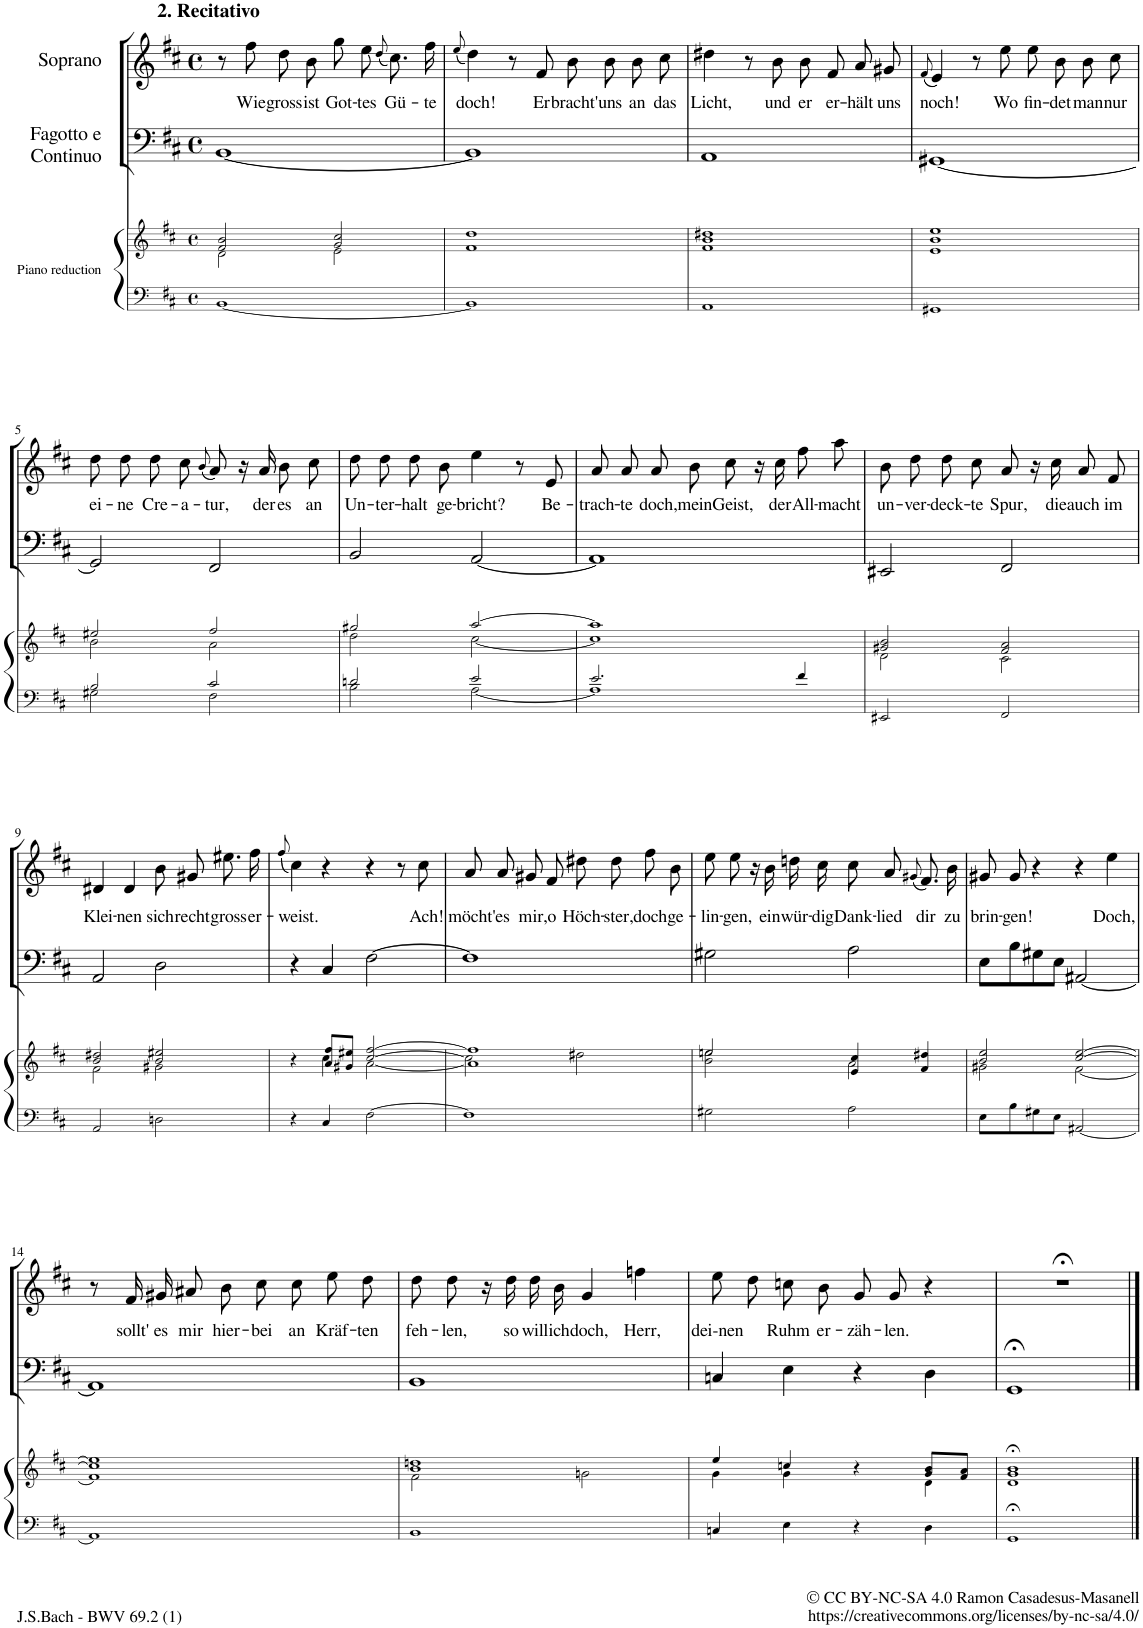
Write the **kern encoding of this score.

**kern	**kern	**kern	**kern	**text
*part3	*part3	*part2	*part1	*part1
*staff4	*staff3	*staff2	*staff1	*staff1
*I"Piano reduction	*	*I"Fagotto e Continuo	*I"Soprano	*
*I'Pno	*	*	*	*
*stria5	*stria5	*	*	*
*clefF4	*clefG2	*clefF4	*clefG2	*
*k[f#c#]	*k[f#c#]	*k[f#c#]	*k[f#c#]	*
*M4/4	*M4/4	*M4/4	*M4/4	*
*met(c)	*met(c)	*met(c)	*met(c)	*
=1	=1	=1	=1	=1
*	*^	*	*	*
!	!	!	!	!LO:TX:a:B:t=2. Recitativo	!
[1BB	2f#/ 2b/	2d\	[1BB	8r	.
!	!	!	!	!	!LO:LY:b
.	.	.	.	8ff#\	Wie
!	!	!	!	!	!LO:LY:b
.	.	.	.	8dd\L	gross
!	!	!	!	!	!LO:LY:b
.	.	.	.	8b\J	ist
!	!	!	!	!	!LO:LY:b
.	2g/ 2cc#/	2e\	.	8gg\L	Got-
!	!	!	!	!	!LO:LY:b
.	.	.	.	8ee\J	tes
.	.	.	.	(8qdd/	.
!	!	!	!	!	!LO:LY:b
.	.	.	.	8.cc#\L)	Gü-
!	!	!	!	!	!LO:LY:b
.	.	.	.	16ff#\Jk	te
*	*v	*v	*	*	*
=2	=2	=2	=2	=2
.	.	.	(8qee/	.
!	!	!	!	!LO:LY:b
1BB]	1f# 1dd	1BB]	4dd\)	doch!
.	.	.	8r	.
!	!	!	!	!LO:LY:b
.	.	.	8f#/	Er
!	!	!	!	!LO:LY:b
.	.	.	8b\L	bracht'
!	!	!	!	!LO:LY:b
.	.	.	8b\J	uns
!	!	!	!	!LO:LY:b
.	.	.	8b\L	an
!	!	!	!	!LO:LY:b
.	.	.	8cc#\J	das
=3	=3	=3	=3	=3
!	!	!	!	!LO:LY:b
1AA	1f# 1b 1dd#X	1AA	4dd#X\	Licht,
.	.	.	8r	.
!	!	!	!	!LO:LY:b
.	.	.	8b\	und
!	!	!	!	!LO:LY:b
.	.	.	8b/L	er
!	!	!	!	!LO:LY:b
.	.	.	8f#/J	er-
!	!	!	!	!LO:LY:b
.	.	.	8a/L	hält
!	!	!	!	!LO:LY:b
.	.	.	8g#X/J	uns
=4	=4	=4	=4	=4
.	.	.	(8qf#/	.
!	!	!	!	!LO:LY:b
1GG#X	1e 1b 1ee	[1GG#X	4e/)	noch!
.	.	.	8r	.
!	!	!	!	!LO:LY:b
.	.	.	8ee\	Wo
!	!	!	!	!LO:LY:b
.	.	.	8ee\L	fin-
!	!	!	!	!LO:LY:b
.	.	.	8b\J	det
!	!	!	!	!LO:LY:b
.	.	.	8b\L	man
!	!	!	!	!LO:LY:b
.	.	.	8cc#\J	nur
!!LO:LB:g=z
=5	=5	=5	=5	=5
*^	*^	*	*	*
!	!	!	!	!	!	!LO:LY:b
2B/	2G#X\	2ee#X/	2b\	2GG#/]	8dd\L	ei-
!	!	!	!	!	!	!LO:LY:b
.	.	.	.	.	8dd\J	ne
!	!	!	!	!	!	!LO:LY:b
.	.	.	.	.	8dd\L	Cre-
!	!	!	!	!	!	!LO:LY:b
.	.	.	.	.	8cc#\J	a-
.	.	.	.	.	(8qb/	.
!	!	!	!	!	!	!LO:LY:b
2c#/	2F#\	2ff#/	2a\	2FF#/	8a/)	tur,
.	.	.	.	.	16r	.
!	!	!	!	!	!	!LO:LY:b
.	.	.	.	.	16a/	der
!	!	!	!	!	!	!LO:LY:b
.	.	.	.	.	8b\L	es
!	!	!	!	!	!	!LO:LY:b
.	.	.	.	.	8cc#\J	an
=6	=6	=6	=6	=6	=6	=6
!	!	!	!	!	!	!LO:LY:b
2dn/	2B\	2gg#X/	2dd\	2BB/	8dd\L	Un-
!	!	!	!	!	!	!LO:LY:b
.	.	.	.	.	8dd\J	ter-
!	!	!	!	!	!	!LO:LY:b
.	.	.	.	.	8dd\L	halt
!	!	!	!	!	!	!LO:LY:b
.	.	.	.	.	8b\J	ge-
!	!	!	!	!	!	!LO:LY:b
2e/	[2A\	[2aa/	[2cc#\	[2AA/	4ee\	bricht?
.	.	.	.	.	8r	.
!	!	!	!	!	!	!LO:LY:b
.	.	.	.	.	8e/	Be-
=7	=7	=7	=7	=7	=7	=7
!	!	!	!	!	!	!LO:LY:b
2.e/	1A]	1aa]	1cc#]	1AA]	8a/L	trach-
!	!	!	!	!	!	!LO:LY:b
.	.	.	.	.	8a/J	te
!	!	!	!	!	!	!LO:LY:b
.	.	.	.	.	8a/L	doch,
!	!	!	!	!	!	!LO:LY:b
.	.	.	.	.	8b/J	mein
!	!	!	!	!	!	!LO:LY:b
.	.	.	.	.	8cc#\	Geist,
.	.	.	.	.	16r	.
!	!	!	!	!	!	!LO:LY:b
.	.	.	.	.	16cc#\	der
!	!	!	!	!	!	!LO:LY:b
4f#/	.	.	.	.	8ff#\L	All-
!	!	!	!	!	!	!LO:LY:b
.	.	.	.	.	8aa\J	macht
*v	*v	*	*	*	*	*
=8	=8	=8	=8	=8	=8
!	!	!	!	!	!LO:LY:b
2EE#X/	2g#X/ 2b/	2d\	2EE#X/	8b\L	un-
!	!	!	!	!	!LO:LY:b
.	.	.	.	8dd\J	ver-
!	!	!	!	!	!LO:LY:b
.	.	.	.	8dd\L	deck-
!	!	!	!	!	!LO:LY:b
.	.	.	.	8cc#\J	te
!	!	!	!	!	!LO:LY:b
2FF#/	2f#/ 2a/	2c#\	2FF#/	8a/	Spur,
.	.	.	.	16r	.
!	!	!	!	!	!LO:LY:b
.	.	.	.	16cc#\	die
!	!	!	!	!	!LO:LY:b
.	.	.	.	8a/L	auch
!	!	!	!	!	!LO:LY:b
.	.	.	.	8f#/J	im
!!LO:LB:g=z
=9	=9	=9	=9	=9	=9
!	!	!	!	!	!LO:LY:b
2AA/	2b/ 2dd#X/	2f#\	2AA/	4d#X/	Klei-
!	!	!	!	!	!LO:LY:b
.	.	.	.	4d#/	nen
!	!	!	!	!	!LO:LY:b
2Dn\	2b/ 2ee#X/	2g#X\	2D\	8b/L	sich
!	!	!	!	!	!LO:LY:b
.	.	.	.	8g#X/J	recht
!	!	!	!	!	!LO:LY:b
.	.	.	.	8.ee#X\L	gross
!	!	!	!	!	!LO:LY:b
.	.	.	.	16ff#\Jk	er-
=10	=10	=10	=10	=10	=10
.	.	.	.	(8qff#/	.
!	!	!	!	!	!LO:LY:b
4r	4r	4ryy	4r	4cc#\)	-weist.
4C#/	8a/ 8ff#/L	4cc#\	4C#/	4r	.
.	8g#X/ 8ee#X/J	.	.	.	.
[2F#\	[2cc#/ [2ff#/	[2a\	[2F#\	4r	.
.	.	.	.	8r	.
!	!	!	!	!	!LO:LY:b
.	.	.	.	8cc#\	Ach!
=11	=11	=11	=11	=11	=11
!	!	!	!	!	!LO:LY:b
1F#]	1a] 1ff#]	2cc#\]	1F#]	8a/L	möcht'
!	!	!	!	!	!LO:LY:b
.	.	.	.	8a/J	es
!	!	!	!	!	!LO:LY:b
.	.	.	.	8g#X/L	mir,
!	!	!	!	!	!LO:LY:b
.	.	.	.	8f#/J	o
!	!	!	!	!	!LO:LY:b
.	.	2dd#X\	.	8dd#X\L	Höch-
!	!	!	!	!	!LO:LY:b
.	.	.	.	8dd#\J	ster,
!	!	!	!	!	!LO:LY:b
.	.	.	.	8ff#\L	doch
!	!	!	!	!	!LO:LY:b
.	.	.	.	8b\J	ge-
=12	=12	=12	=12	=12	=12
!	!	!	!	!	!LO:LY:b
2G#X\	2ee/	2b\ 2een\	2G#X\	8ee\L	lin-
!	!	!	!	!	!LO:LY:b
.	.	.	.	8ee\J	gen,
.	.	.	.	16r	.
!	!	!	!	!	!LO:LY:b
.	.	.	.	16b\LL	ein
!	!	!	!	!	!LO:LY:b
.	.	.	.	16ddn\	wür-
!	!	!	!	!	!LO:LY:b
.	.	.	.	16cc#\JJ	dig
!	!	!	!	!	!LO:LY:b
2A\	4e/ 4cc#/	2a\	2A\	8cc#\L	Dank-
!	!	!	!	!	!LO:LY:b
.	.	.	.	8a\J	lied
.	.	.	.	(8qg#X/	.
!	!	!	!	!	!LO:LY:b
.	4f#/ 4dd#X/	.	.	8.f#/L)	dir
!	!	!	!	!	!LO:LY:b
.	.	.	.	16b/Jk	zu
=13	=13	=13	=13	=13	=13
!	!	!	!	!	!LO:LY:b
8E\L	2b/ 2ee/	2g#X\	8E\L	8g#X/L	brin-
!	!	!	!	!	!LO:LY:b
8B\	.	.	8B\	8g#/J	gen!
8G#X\	.	.	8G#X\	4r	.
8E\J	.	.	8E\J	.	.
[2AA#X/	[2cc#/ [2ee/	[2f#\	[2AA#X/	4r	.
!	!	!	!	!	!LO:LY:b
.	.	.	.	4ee\	Doch,
!!LO:LB:g=z
=14	=14	=14	=14	=14	=14
1AA#]	1cc#] 1ee]	1f#]	1AA#]	8r	.
!	!	!	!	!	!LO:LY:b
.	.	.	.	16f#/LL	sollt'
!	!	!	!	!	!LO:LY:b
.	.	.	.	16g#X/JJ	es
!	!	!	!	!	!LO:LY:b
.	.	.	.	8a#X/L	mir
!	!	!	!	!	!LO:LY:b
.	.	.	.	8b/J	hier-
!	!	!	!	!	!LO:LY:b
.	.	.	.	8cc#\L	bei
!	!	!	!	!	!LO:LY:b
.	.	.	.	8cc#\J	an
!	!	!	!	!	!LO:LY:b
.	.	.	.	8ee\L	Kräf-
!	!	!	!	!	!LO:LY:b
.	.	.	.	8dd\J	ten
=15	=15	=15	=15	=15	=15
!	!	!	!	!	!LO:LY:b
1BB	1b 1ddn	2f#\	1BB	8dd\L	feh-
!	!	!	!	!	!LO:LY:b
.	.	.	.	8dd\J	len,
.	.	.	.	16r	.
!	!	!	!	!	!LO:LY:b
.	.	.	.	16dd\LL	so
!	!	!	!	!	!LO:LY:b
.	.	.	.	16dd\	will
!	!	!	!	!	!LO:LY:b
.	.	.	.	16b\JJ	ich
!	!	!	!	!	!LO:LY:b
.	.	2gn\	.	4g/	doch,
!	!	!	!	!	!LO:LY:b
.	.	.	.	4ffn\	Herr,
=16	=16	=16	=16	=16	=16
!	!	!	!	!	!LO:LY:b
4Cn/	4ee/	4g\	4Cn/	8ee\L	dei-nen
.	.	.	.	8dd\J	.
!	!	!	!	!	!LO:LY:b
4E\	4ccn/	4g\	4E\	8ccn\L	Ruhm
!	!	!	!	!	!LO:LY:b
.	.	.	.	8b\J	er-
!	!	!	!	!	!LO:LY:b
4r	4r	4ryy	4r	8g/L	zäh-
!	!	!	!	!	!LO:LY:b
.	.	.	.	8g/J	len.
4D\	8g/ 8b/L	4d\	4D\	4r	.
.	8f#/ 8a/J	.	.	.	.
*	*v	*v	*	*	*
=17	=17	=17	=17	=17
1GG;<	1d;< 1g;< 1b;<	1GG;<	1r;<	.
==	==	==	==	==
*-	*-	*-	*-	*-
